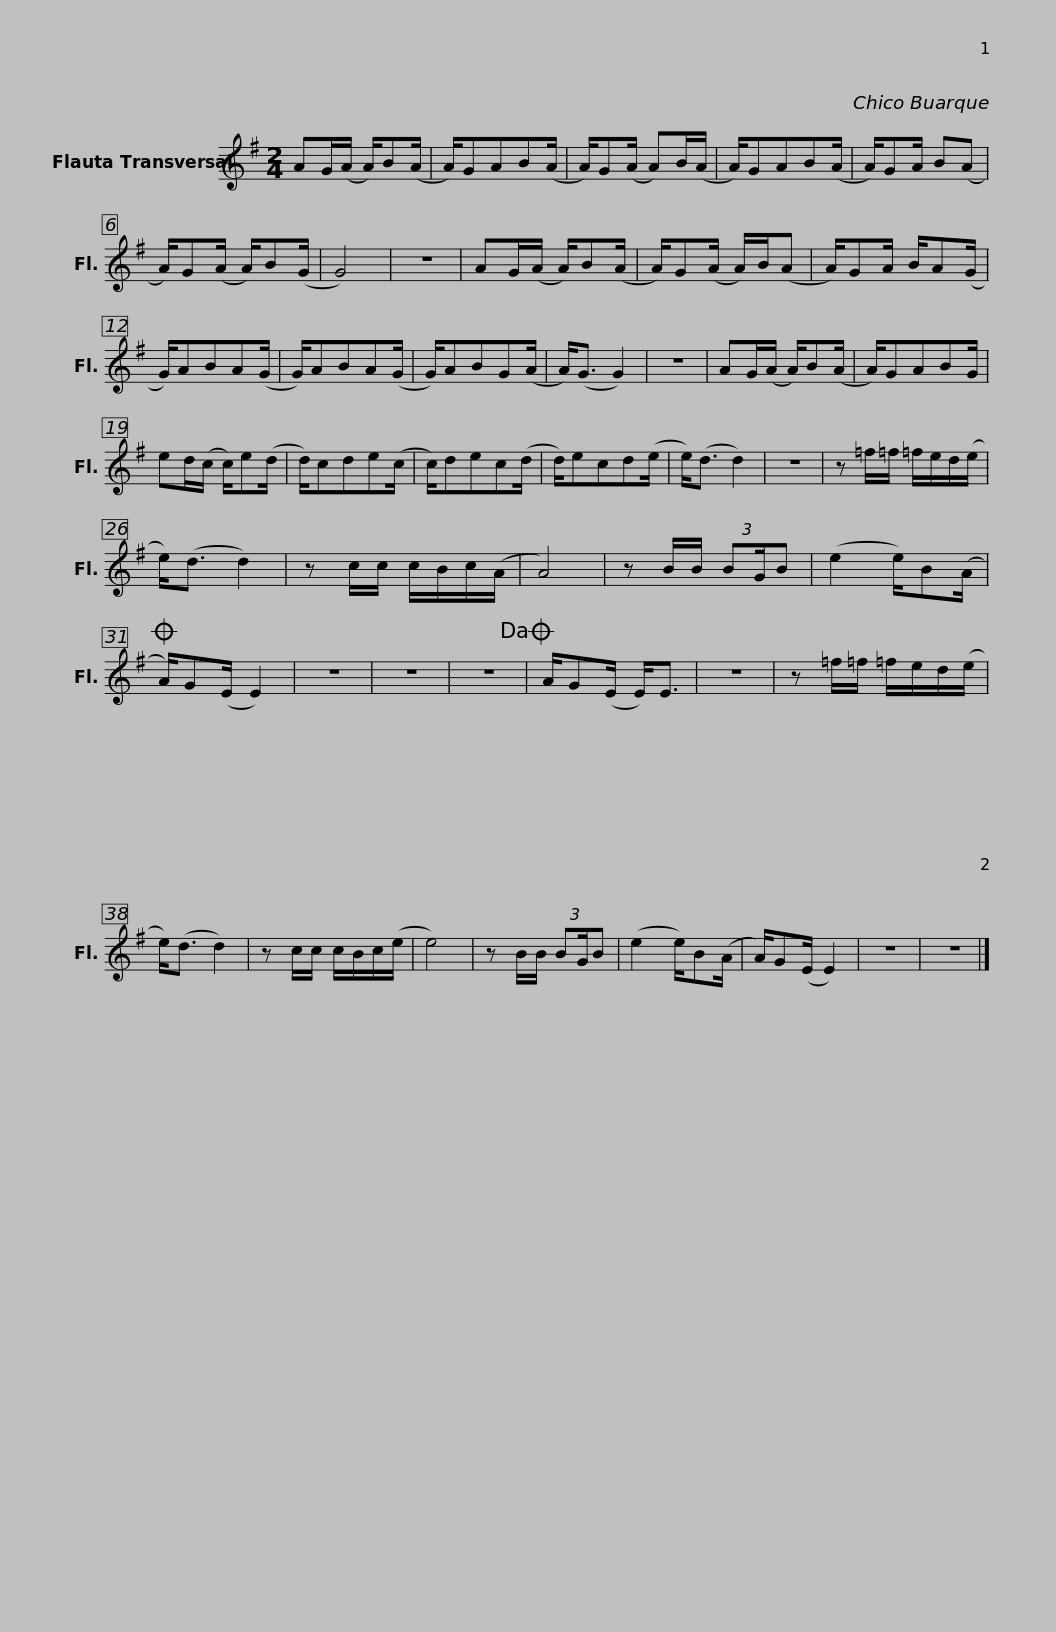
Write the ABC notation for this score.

X:1
L:1/8
M:2/4
I:linebreak $
K:G
V:1 treble
V:1
 AG/(A/ A/)B(A/ | A/)GAB(A/ | A/)G(A/ A)B/(A/ | A/)GAB(A/ | A/)GA/ B(A | %5
 A/)G(A/ A/)B(G/ | G4) | z4 | AG/(A/ A/)B(A/ |$ A/)G(A/ A/)B/(A | %10
 A/)GA/ B/A(G/ | G/)ABA(G/ | G/)ABA(G/ | G/)ABG(A/ | A<)(G G2) | %15
 z4 | AG/(A/ A/)B(A/ | A/)GABG/ |$ ed/(c/ c/)e(d/ | d/)cde(c/ | %20
 c/)dec(d/ | d/)ecd(e/ | e<)(d d2) | z4 | z =f/=f/ =f/e/d/(e/ | %25
 e<)(d d2) | z c/c/ c/B/c/(A/ |$ A4) | z B/B/ (3:2:2BG/B | (e2 e/)B(A/ | %30
O A/)G(E/ E2) | z4 | z4 | z4!dacoda! | A/G(E/ E<)E | %35
 z4 | z =f/=f/ =f/e/d/(e/ | e<)(d d2) |$ z c/c/ c/B/c/(e/ | e4) | %40
 z B/B/ (3:2:2BG/B | (e2 e/)B(A/ | A/)G(E/ E2) | z4 | z4 |] %45
